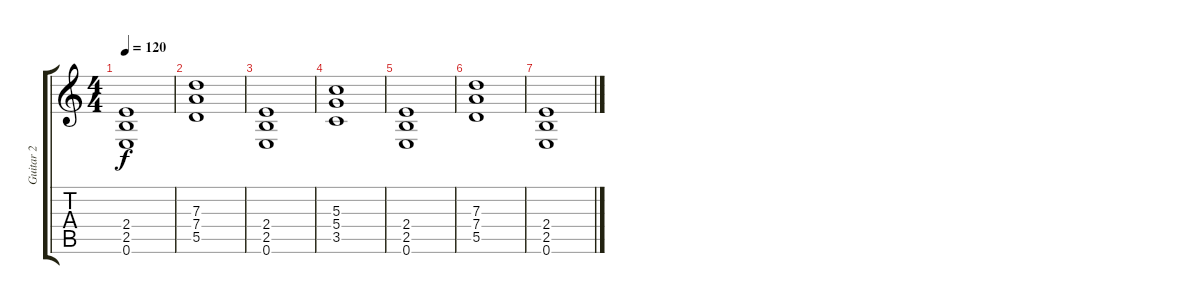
\track ("Guitar 2" "Guitar 2") {instrument distortionguitar}
\staff {score tabs}
\tuning (E4 B3 G3 D3 A2 E2) {hide}
\ts (4 4)
\tempo 120
\clef g2
\ks c
(2.4 2.5 0.6).1{dy f} |
(7.3 7.4 5.5).1 |
(2.4 2.5 0.6).1 |
(5.3 5.4 3.5).1 |
(2.4 2.5 0.6).1 |
(7.3 7.4 5.5).1 |
(2.4 2.5 0.6).1
